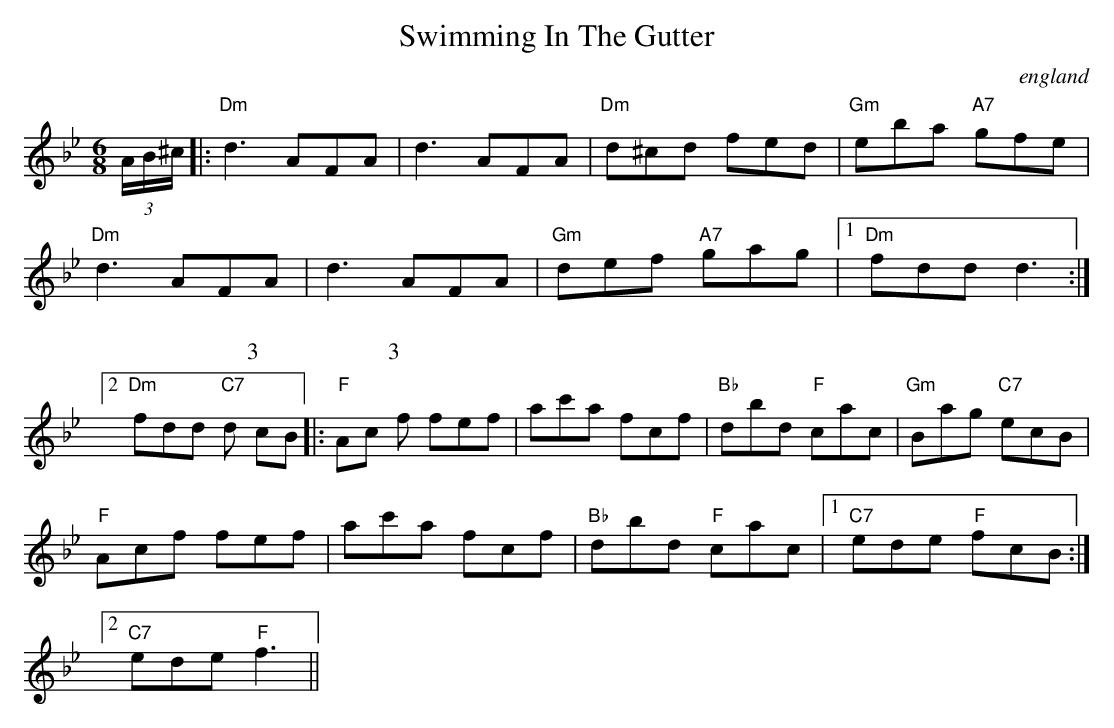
X:1
T:Swimming In The Gutter
O:england
M:6/8
K:Gm
(3A/2B/2^c/2|:"Dm"d3 AFA|d3 AFA|"Dm"d^cd fed|"Gm"eba "A7"gfe|
"Dm"d3 AFA|d3 AFA|"Gm"def "A7"gag| [1"Dm"fdd d3:|
[2"Dm"fdd "C7"d\
P:3
cB|:"F"Ac\
P:3
f fef|ac'a fcf|"Bb"dbd "F"cac|"Gm"Bag "C7"ecB|
"F"Acf fef|ac'a fcf|"Bb"dbd "F"cac| [1"C7"ede "F"fcB:|
[2"C7"ede "F"f3||
